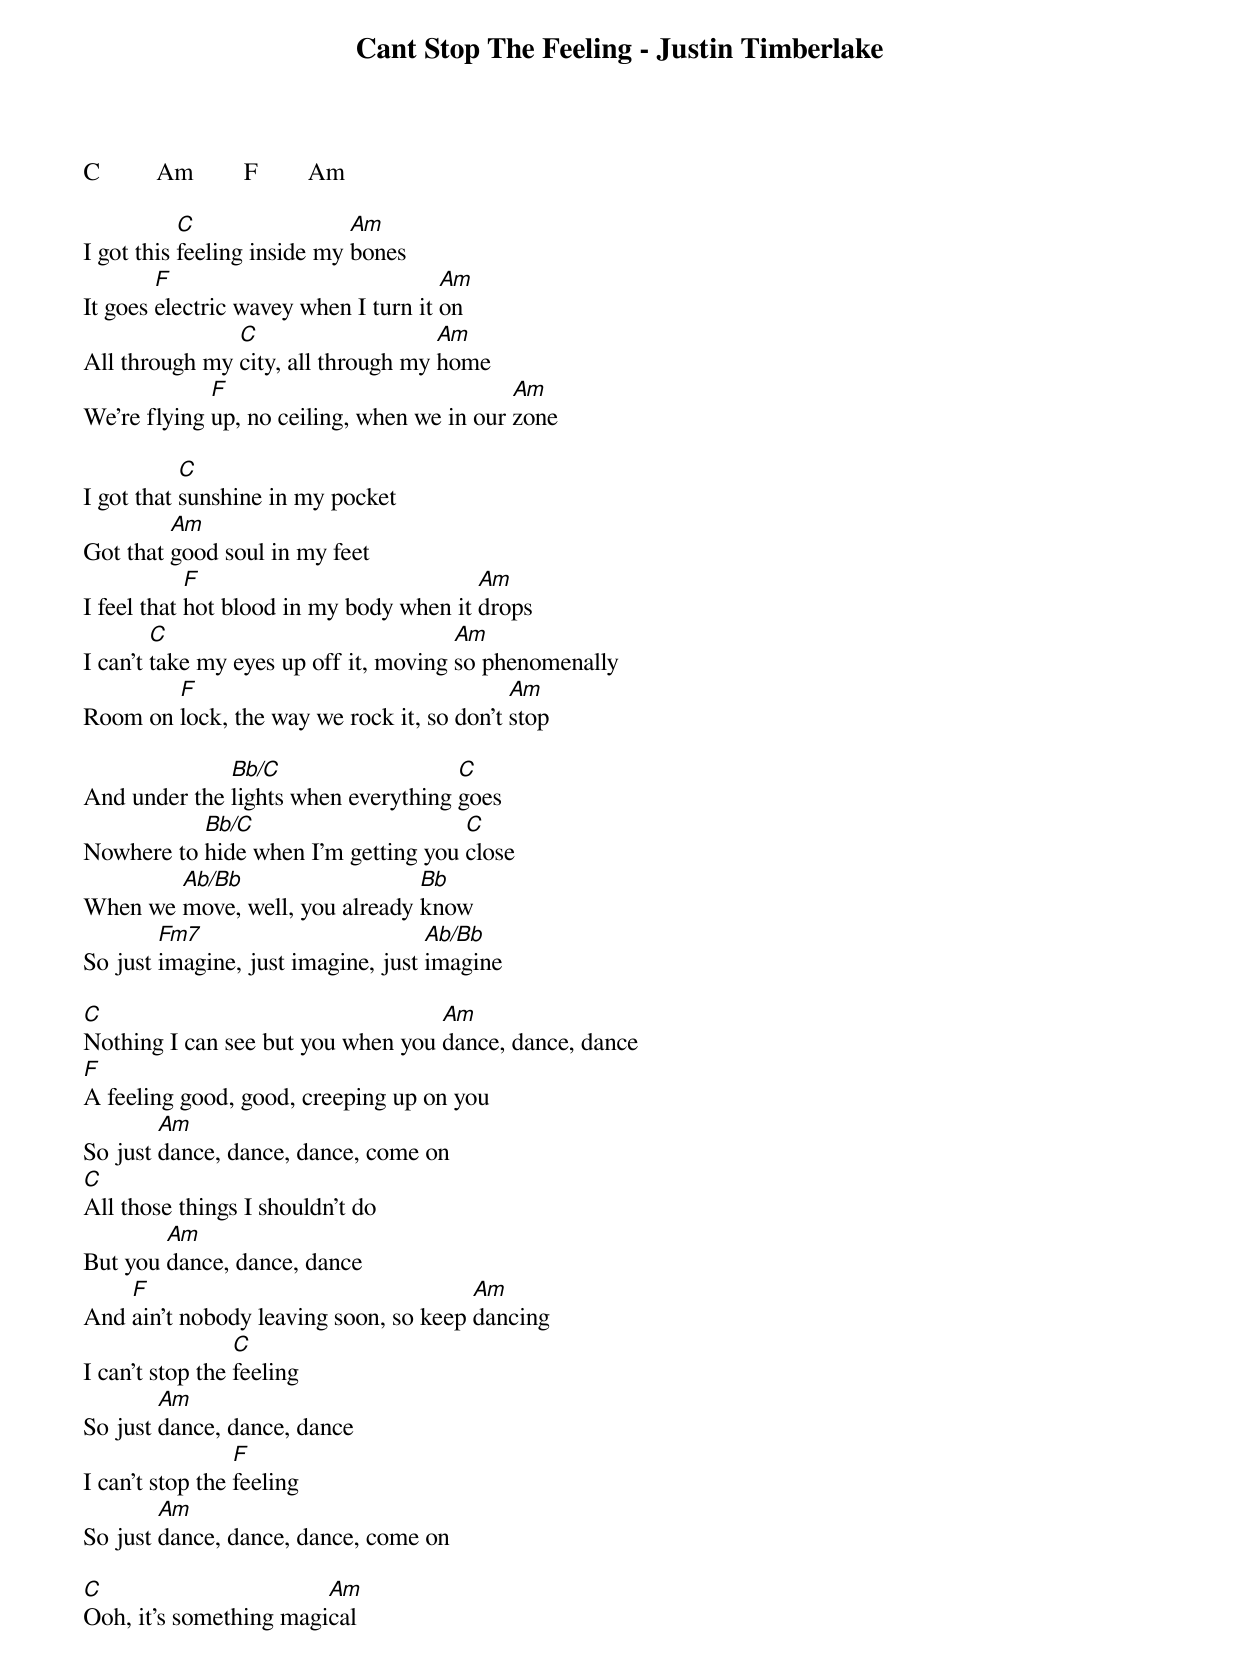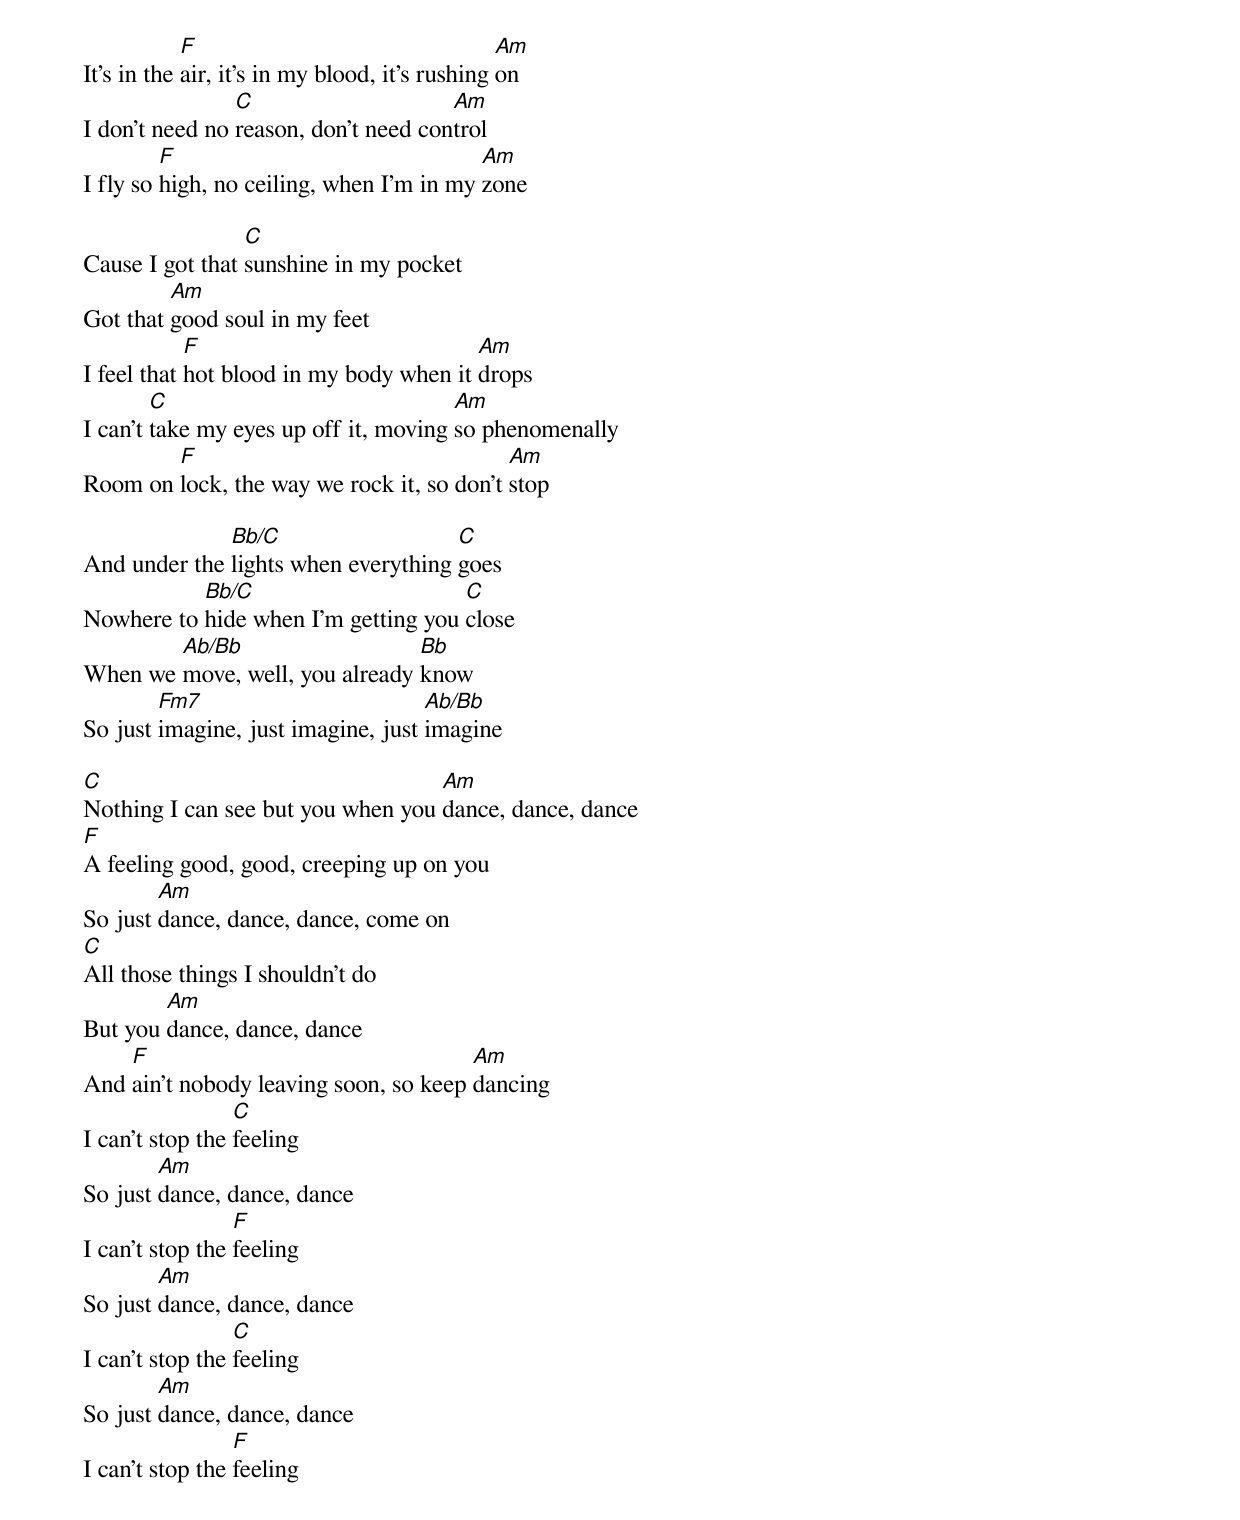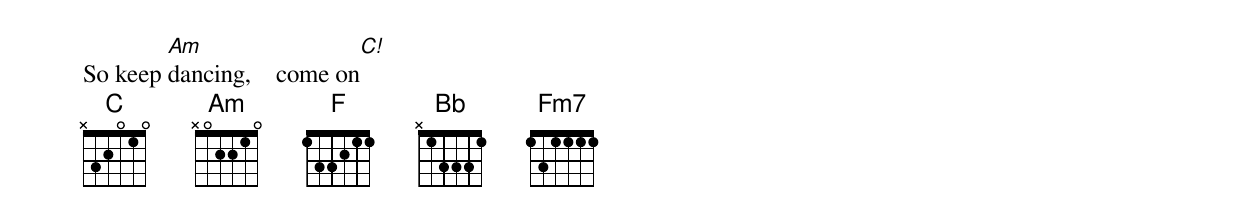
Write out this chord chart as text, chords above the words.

Cant Stop The Feeling - Justin Timberlake

C         Am        F        Am

           C                 Am
I got this feeling inside my bones
        F                             Am
It goes electric wavey when I turn it on
               C                    Am
All through my city, all through my home
             F                              Am
We're flying up, no ceiling, when we in our zone

           C
I got that sunshine in my pocket
         Am
Got that good soul in my feet
            F                            Am
I feel that hot blood in my body when it drops
        C                              Am
I can't take my eyes up off it, moving so phenomenally
        F                                  Am
Room on lock, the way we rock it, so don't stop

              Bb/C                   C
And under the lights when everything goes
           Bb/C                      C
Nowhere to hide when I'm getting you close
        Ab/Bb                   Bb
When we move, well, you already know
        Fm7                         Ab/Bb
So just imagine, just imagine, just imagine

C                                  Am
Nothing I can see but you when you dance, dance, dance
F
A feeling good, good, creeping up on you
        Am
So just dance, dance, dance, come on
C
All those things I shouldn't do
        Am
But you dance, dance, dance
    F                                  Am
And ain't nobody leaving soon, so keep dancing
                 C
I can't stop the feeling
        Am
So just dance, dance, dance
                 F
I can't stop the feeling
        Am
So just dance, dance, dance, come on

C                       Am
Ooh, it's something magical
            F                                   Am
It's in the air, it's in my blood, it's rushing on
                C                     Am
I don't need no reason, don't need control
         F                                Am
I fly so high, no ceiling, when I'm in my zone

                 C
Cause I got that sunshine in my pocket
         Am
Got that good soul in my feet
            F                            Am
I feel that hot blood in my body when it drops
        C                              Am
I can't take my eyes up off it, moving so phenomenally
        F                                  Am
Room on lock, the way we rock it, so don't stop

              Bb/C                   C
And under the lights when everything goes
           Bb/C                      C
Nowhere to hide when I'm getting you close
        Ab/Bb                   Bb
When we move, well, you already know
        Fm7                         Ab/Bb
So just imagine, just imagine, just imagine

C                                  Am
Nothing I can see but you when you dance, dance, dance
F
A feeling good, good, creeping up on you
        Am
So just dance, dance, dance, come on
C
All those things I shouldn't do
        Am
But you dance, dance, dance
    F                                  Am
And ain't nobody leaving soon, so keep dancing
                 C
I can't stop the feeling
        Am
So just dance, dance, dance
                 F
I can't stop the feeling
        Am
So just dance, dance, dance
                 C
I can't stop the feeling
        Am
So just dance, dance, dance
                 F
I can't stop the feeling
        Am                  C!
So keep dancing,    come on
